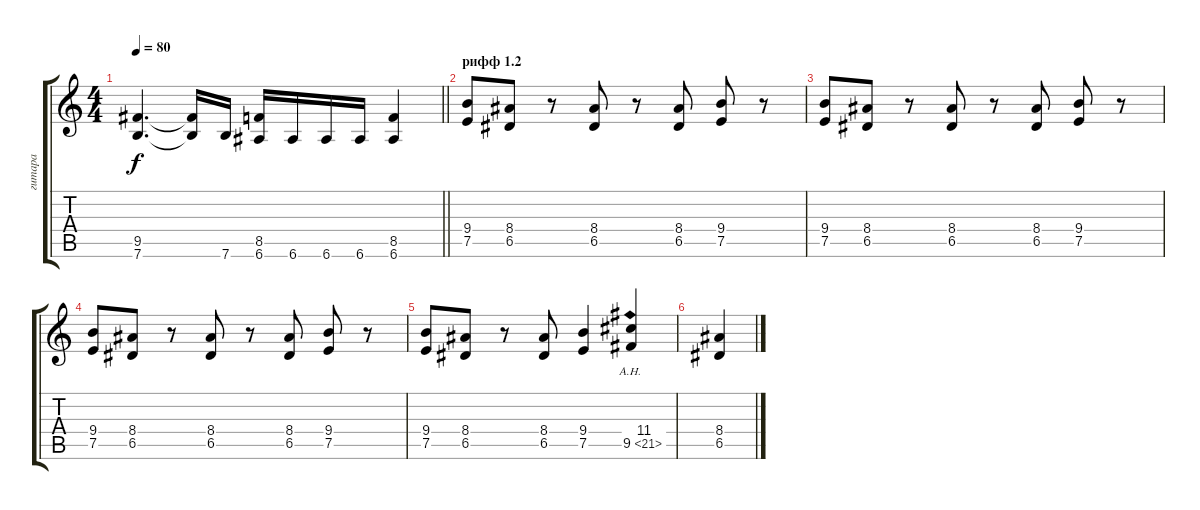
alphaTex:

\track ("гитара" "гитара") {instrument distortionguitar}
\staff {score tabs}
\tuning (E4 B3 G3 D3 A2 E2) {hide}
\ts (4 4)
\tempo 80
\clef g2
\barLineRight lightlight
\ks c
(9.5 7.6).4{d dy f} (9.5{t} 7.6{t}).16 7.6.16 (8.5 6.6).16 6.6.16 6.6.16 6.6.16 (8.5 6.6).4 |
\section ("" "рифф 1.2")
(9.4 7.5).8 (8.4 6.5).8 r.8 (8.4 6.5).8 r.8 (8.4 6.5).8 (9.4 7.5).8 r.8 |
(9.4 7.5).8 (8.4 6.5).8 r.8 (8.4 6.5).8 r.8 (8.4 6.5).8 (9.4 7.5).8 r.8 |
(9.4 7.5).8 (8.4 6.5).8 r.8 (8.4 6.5).8 r.8 (8.4 6.5).8 (9.4 7.5).8 r.8 |
(9.4 7.5).8 (8.4 6.5).8 r.8 (8.4 6.5).8 (9.4 7.5).4 (11.4 9.5{ah 12}).4 |
(8.4 6.5).4
